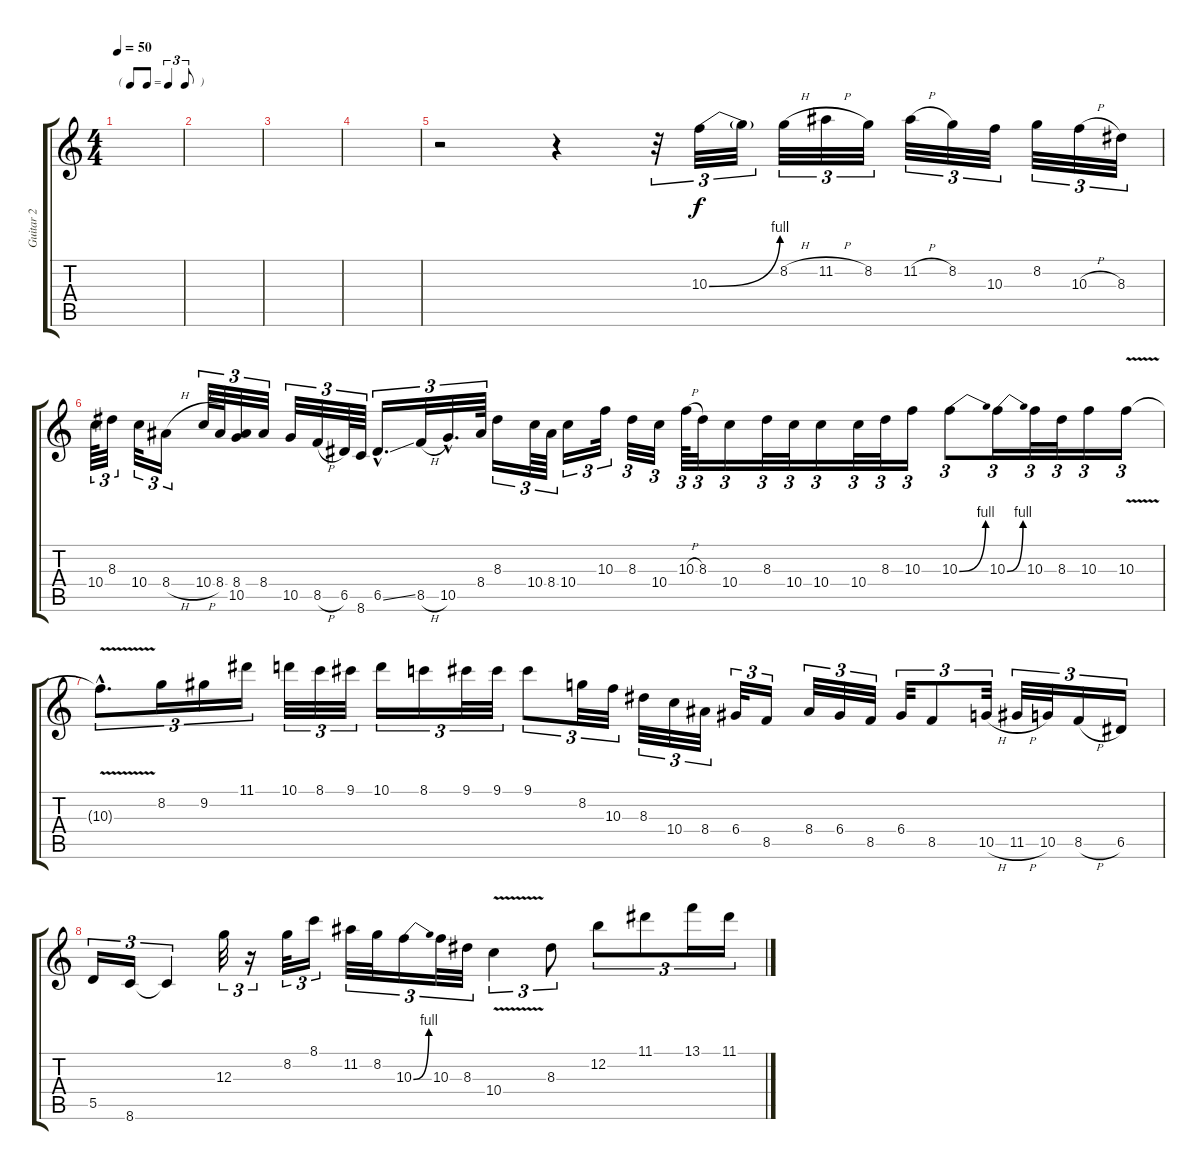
\track ("Guitar 2" "Guitar 2") {instrument overdrivenguitar}
\staff {score tabs}
\tuning (E4 B3 G3 D3 A2 E2) {hide}
\ts (4 4)
\tf triplet8th
\tempo 50
\clef g2
\ks c
|
|
|
|
r.2 r.4 r.32{tu (3 2)} 10.3{be (bend 0 0 60 4)}.32{tu (3 2) volume 16} 10.3{t}.32{tu (3 2)} 8.2{h}.32{tu (3 2)} 11.2{h}.32{tu (3 2)} 8.2.32{tu (3 2)} 11.2{h}.32{tu (3 2)} 8.2.32{tu (3 2)} 10.3.32{tu (3 2)} 8.2.32{tu (3 2)} 10.3{h}.32{tu (3 2)} 8.3.32{tu (3 2)} |
10.4.64{tu (3 2)} 8.3.32{tu (3 2)} 10.4.32{tu (3 2)} 8.4{h}.16{tu (3 2)} 10.4{h}.64{tu (3 2)} 8.4.64{tu (3 2)} (8.4 10.5).32{tu (3 2)} 8.4.32{tu (3 2)} 10.5.32{tu (3 2)} 8.5{h}.32{tu (3 2)} 6.5.64{tu (3 2)} 8.6.64{tu (3 2)} 6.5{ss hac}.16{d tu (3 2)} 8.5{h}.32{tu (3 2)} 10.5{hac}.32{d tu (3 2)} 8.4.64{tu (3 2)} 8.3.16{tu (3 2)} 10.4.64{tu (3 2)} 8.4.64{tu (3 2)} 10.4.16{tu (3 2)} 10.3.32{tu (3 2)} 8.3.32{tu (3 2)} 10.4.32{tu (3 2)} 10.3{h}.64{tu (3 2)} 8.3.32{tu (3 2)} 10.4.16{tu (3 2)} 8.3.32{tu (3 2)} 10.4.32{tu (3 2)} 10.4.16{tu (3 2)} 10.4.32{tu (3 2)} 8.3.32{tu (3 2)} 10.3.16{tu (3 2)} 10.3{be (bend 0 0 60 4)}.8{tu (3 2)} 10.3{be (bend 0 0 60 4)}.16{tu (3 2)} 10.3.32{tu (3 2)} 8.3.32{tu (3 2)} 10.3.16{tu (3 2)} 10.3{v}.16{tu (3 2)} |
10.3{v hac t}.8{d tu (3 2)} 8.2.16{tu (3 2)} 9.2.16{tu (3 2)} 11.1.16{tu (3 2)} 10.1.32{tu (3 2)} 8.1.32{tu (3 2)} 9.1.32{tu (3 2)} 10.1.16{tu (3 2)} 8.1.16{tu (3 2)} 9.1.32{tu (3 2)} 9.1.32{tu (3 2)} 9.1.8{tu (3 2)} 8.2.32{tu (3 2)} 10.3.32{tu (3 2)} 8.3.32{tu (3 2)} 10.4.32{tu (3 2)} 8.4.32{tu (3 2)} 6.4.32{tu (3 2)} 8.5.16{tu (3 2)} 8.4.32{tu (3 2)} 6.4.32{tu (3 2)} 8.5.32{tu (3 2)} 6.4.32{tu (3 2)} 8.5.8{tu (3 2)} 10.5{h}.32{tu (3 2)} 11.5{h}.32{tu (3 2)} 10.5.32{tu (3 2)} 8.5{h}.16{tu (3 2)} 6.5.16{tu (3 2)} |
5.5.16{tu (3 2)} 8.6.16{tu (3 2)} 8.6{t}.4{tu (3 2)} 12.3.32{tu (3 2)} r.16{tu (3 2)} 8.2.32{tu (3 2)} 8.1.16{tu (3 2)} 11.2.32{tu (3 2)} 8.2.32{tu (3 2)} 10.3{be (bend 0 0 60 4)}.16{tu (3 2)} 10.3.32{tu (3 2)} 8.3.32{tu (3 2)} 10.4{v}.4{tu (3 2)} 8.3.8{tu (3 2)} 12.2.8{tu (3 2)} 11.1.8{tu (3 2)} 13.1.16{tu (3 2)} 11.1.16{tu (3 2)}
